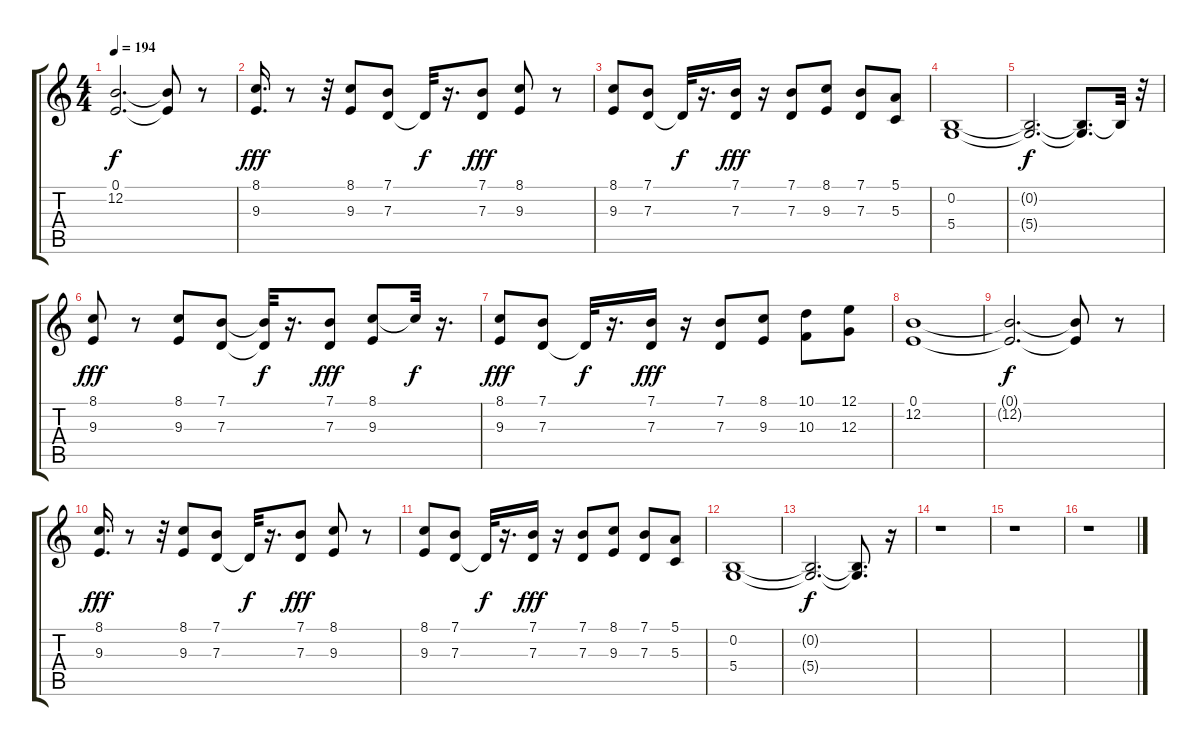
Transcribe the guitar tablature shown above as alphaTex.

\track "" {instrument altosax}
\staff {score tabs}
\tuning (E4 B3 G3 D3 A2 E2) {hide}
\ts (4 4)
\tempo 194
\clef g2
\ks c
(0.1{t} 12.2{t}).2{d dy f} (0.1{t} 12.2{t}).8 r.8 |
(8.1 9.3).16{d dy fff} r.8 r.32 (8.1 9.3).8 (7.1 7.3).8 7.3{t}.32{dy f} r.16{d} (7.1 7.3).8{dy fff} (8.1 9.3).8 r.8 |
(8.1 9.3).8 (7.1 7.3).8 7.3{t}.32{dy f} r.16{d} (7.1 7.3).16{dy fff} r.16 (7.1 7.3).8 (8.1 9.3).8 (7.1 7.3).8 (5.1 5.3).8 |
(0.2 5.4).1 |
(0.2{t} 5.4{t}).2{d dy f} (0.2{t} 5.4{t}).8{d} 0.2{t}.32 r.32 |
(8.1 9.3).8{dy fff} r.8 (8.1 9.3).8 (7.1 7.3).8 (7.1{t} 7.3{t}).32{dy f} r.16{d} (7.1 7.3).8{dy fff} (8.1 9.3).8 8.1{t}.32{dy f} r.16{d} |
(8.1 9.3).8{dy fff} (7.1 7.3).8 7.3{t}.32{dy f} r.16{d} (7.1 7.3).16{dy fff} r.16 (7.1 7.3).8 (8.1 9.3).8 (10.1 10.3).8 (12.1 12.3).8 |
(0.1 12.2).1 |
(0.1{t} 12.2{t}).2{d dy f} (0.1{t} 12.2{t}).8 r.8 |
(8.1 9.3).16{d dy fff} r.8 r.32 (8.1 9.3).8 (7.1 7.3).8 7.3{t}.32{dy f} r.16{d} (7.1 7.3).8{dy fff} (8.1 9.3).8 r.8 |
(8.1 9.3).8 (7.1 7.3).8 7.3{t}.32{dy f} r.16{d} (7.1 7.3).16{dy fff} r.16 (7.1 7.3).8 (8.1 9.3).8 (7.1 7.3).8 (5.1 5.3).8 |
(0.2 5.4).1 |
(0.2{t} 5.4{t}).2{d dy f} (0.2{t} 5.4{t}).8{d} r.16 |
r.1 |
r.1 |
r.1
